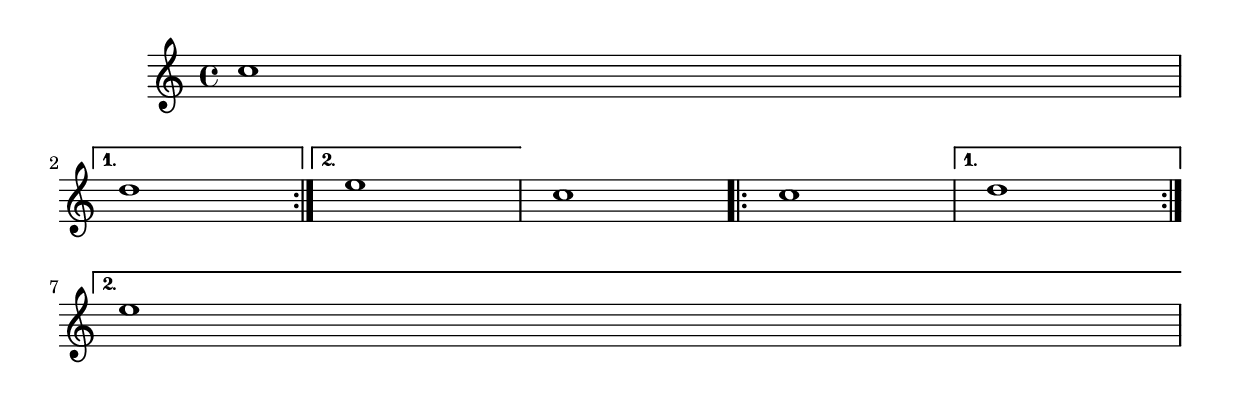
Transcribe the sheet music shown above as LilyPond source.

\version "2.3.17"

\header{
texidoc="
Across linebreaks, the left edge of a first and second alternative
bracket should be equal.
"
}

    \paper { raggedright= ##t }

\score  {

\context Staff\relative c''  {
	\repeat "volta" 2 { c1 \break } \alternative { d e }
	c1
	\repeat "volta" 2 { c1 } \alternative { { d \break}  e }

}
}

